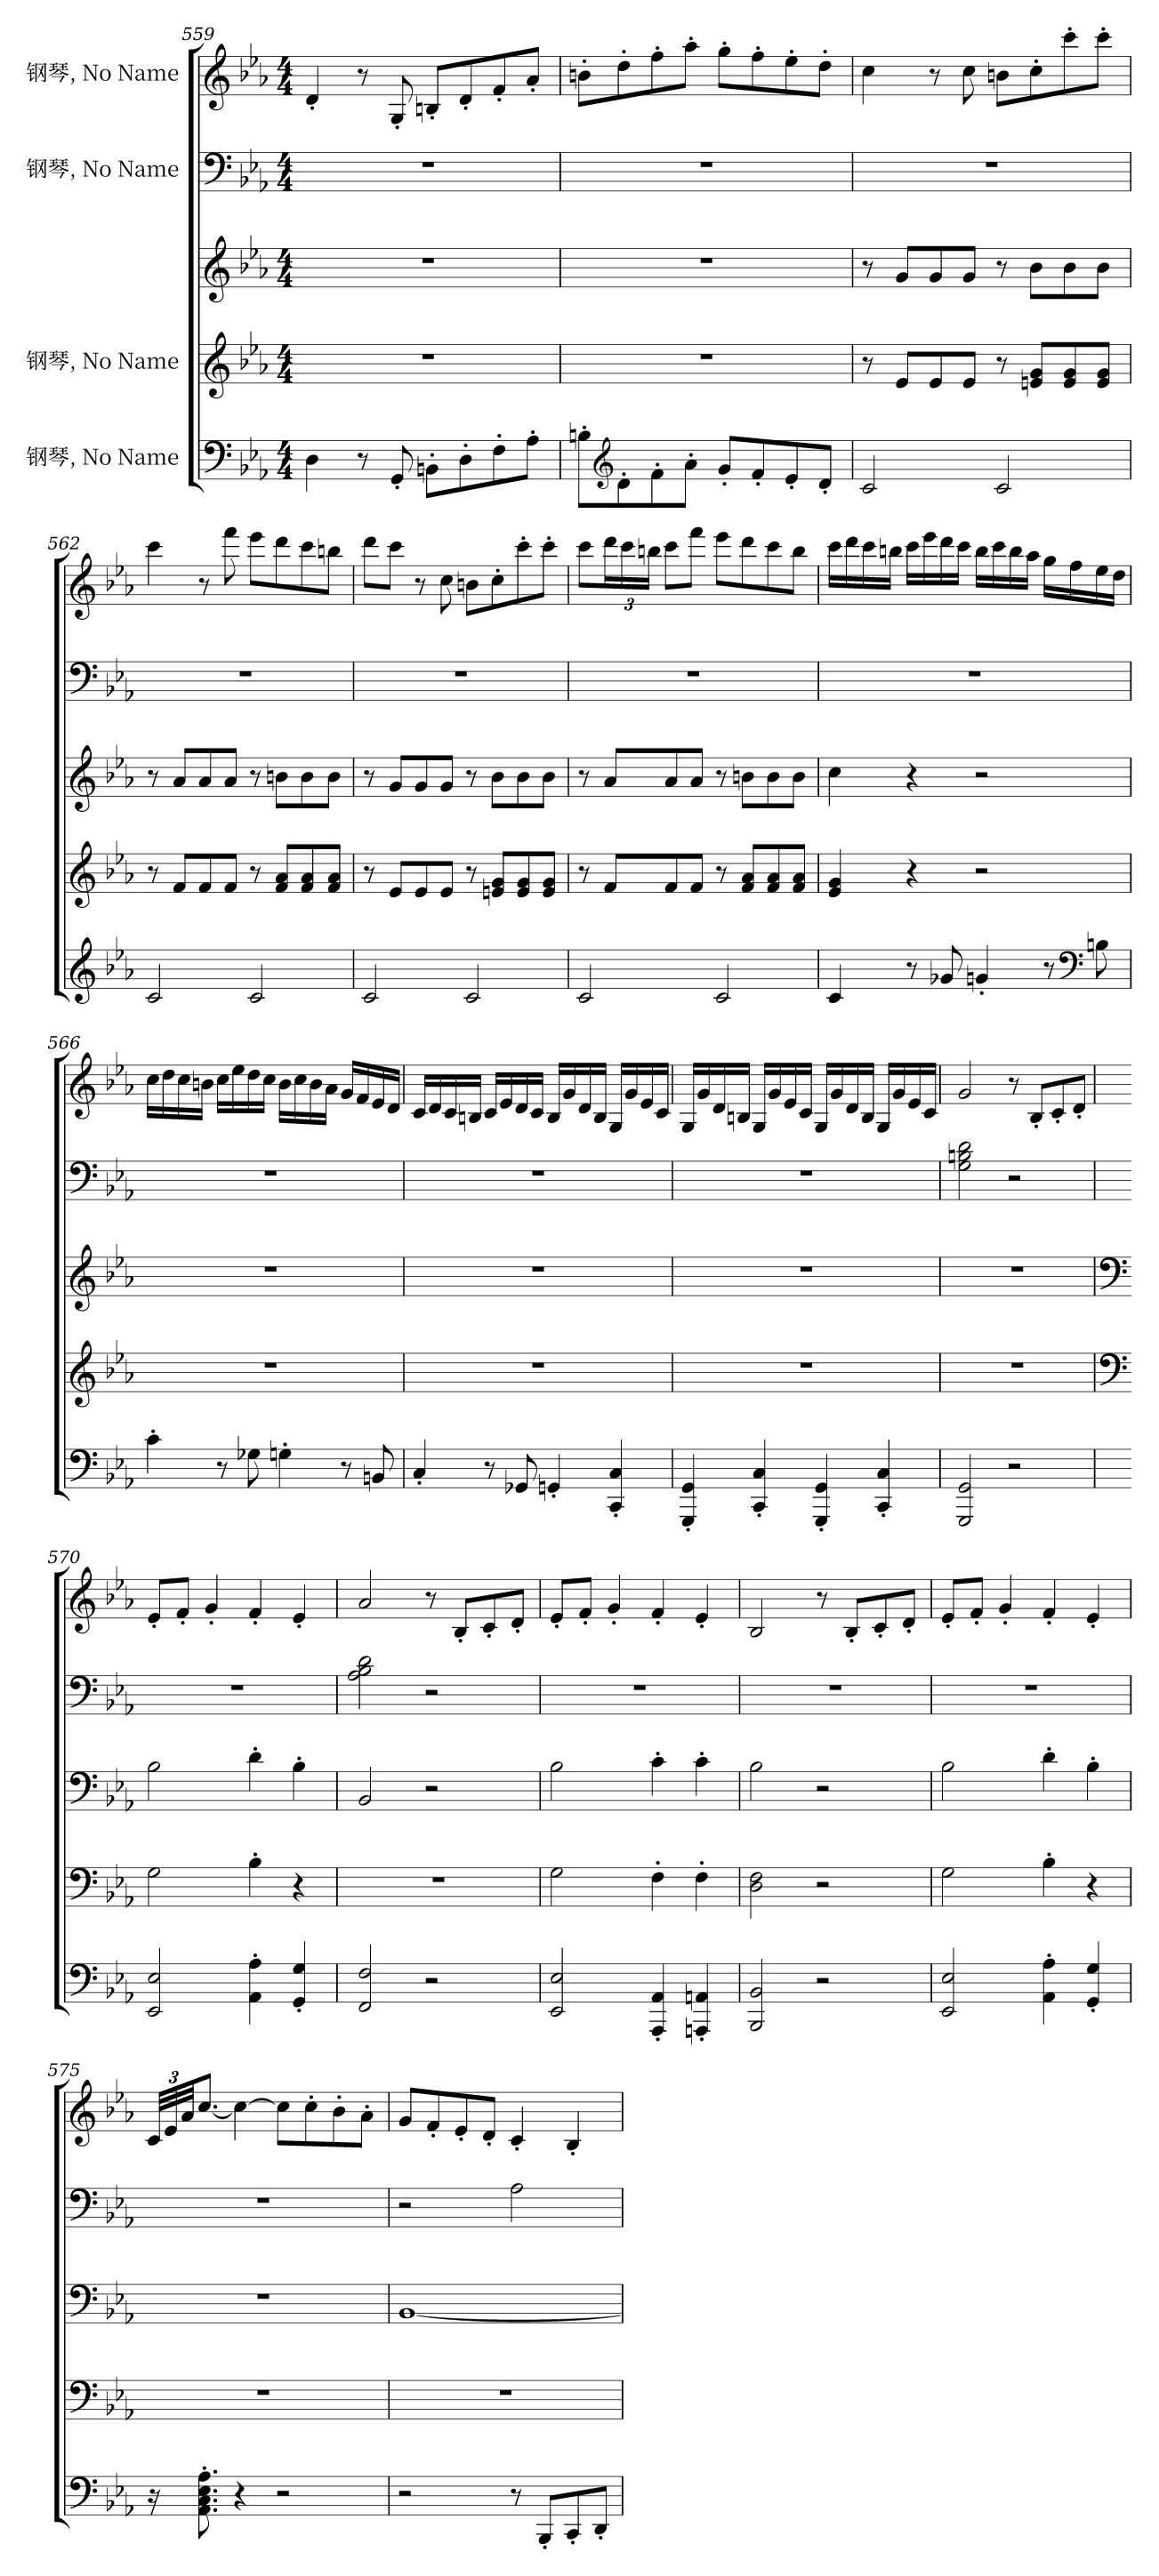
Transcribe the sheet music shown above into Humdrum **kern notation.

**kern	**kern	**kern	**kern	**kern
*part4	*part3	*part3	*part2	*part1
*staff5	*staff4	*staff3	*staff2	*staff1
*I"钢琴, No Name	*I"钢琴, No Name	*	*I"钢琴, No Name	*I"钢琴, No Name
*clefF4	*clefG2	*clefG2	*clefF4	*clefG2
*k[b-e-a-]	*k[b-e-a-]	*k[b-e-a-]	*k[b-e-a-]	*k[b-e-a-]
*M4/4	*M4/4	*M4/4	*M4/4	*M4/4
*MM159	*MM159	*MM159	*MM159	*MM159
=559	=559	=559	=559	=559
4D\	1r	1r	1r	4d'/
8r	.	.	.	8r
8GG'/	.	.	.	8G'/
8BBn'\L	.	.	.	8Bn'/L
8D'\	.	.	.	8d'/
8F'\	.	.	.	8f'/
8A-'\J	.	.	.	8a-'/J
=560	=560	=560	=560	=560
8Bn'\L	1r	1r	1r	8bn'\L
*clefG2	*	*	*	*
8d'\	.	.	.	8dd'\
8f'\	.	.	.	8ff'\
8a-'\J	.	.	.	8aa-'\J
*	*	*	*	*MM161
8g'/L	.	.	.	8gg'\L
8f'/	.	.	.	8ff'\
8e-'/	.	.	.	8ee-'\
*	*	*	*	*MM154
8d'/J	.	.	.	8dd'\J
!!LO:PB:g=z
=561	=561	=561	=561	=561
*	*	*	*	*MM161
2c/	8r	8r	1r	4cc\
.	8e-/L	8g/L	.	.
.	8e-/	8g/	.	8r
.	8e-/J	8g/J	.	8cc\
2c/	8r	8r	.	8bn\L
.	8en/ 8g/L	8b-\L	.	8cc'\
.	8e/ 8g/	8b-\	.	8ccc'\
.	8e/ 8g/J	8b-\J	.	8ccc'\J
=562	=562	=562	=562	=562
*	*	*	*	*MM161
2c/	8r	8r	1r	4ccc\
.	8f/L	8a-/L	.	.
.	8f/	8a-/	.	8r
.	8f/J	8a-/J	.	8fff\
2c/	8r	8r	.	8eee-\L
.	8f/ 8a-/L	8bn\L	.	8ddd\
.	8f/ 8a-/	8b\	.	8ccc\
.	8f/ 8a-/J	8b\J	.	8bbn\J
=563	=563	=563	=563	=563
*	*	*	*	*MM161
2c/	8r	8r	1r	8ddd\L
.	8e-/L	8g/L	.	8ccc\J
.	8e-/	8g/	.	8r
.	8e-/J	8g/J	.	8cc\
2c/	8r	8r	.	8bn\L
.	8en/ 8g/L	8b-\L	.	8cc'\
.	8e/ 8g/	8b-\	.	8ccc'\
.	8e/ 8g/J	8b-\J	.	8ccc'\J
!!LO:LB:g=z
=564	=564	=564	=564	=564
*	*	*	*	*MM161
2c/	8r	8r	1r	8ccc\L
*	*	*	*	*Xbrackettup
.	8f/L	8a-/L	.	24ddd\L
.	.	.	.	24ccc\
.	.	.	.	24bbn\JJ
.	8f/	8a-/	.	8ccc\L
.	8f/J	8a-/J	.	8fff\J
2c/	8r	8r	.	8eee-\L
.	8f/ 8a-/L	8bn\L	.	8ddd\
.	8f/ 8a-/	8b\	.	8ccc\
.	8f/ 8a-/J	8b\J	.	8bb\J
=565	=565	=565	=565	=565
*	*	*	*	*MM161
4c/	4e-/ 4g/	4cc\	1r	16ccc\LL
.	.	.	.	16ddd\
.	.	.	.	16ccc\
.	.	.	.	16bbn\JJ
8r	4r	4r	.	16ccc\LL
.	.	.	.	16eee-\
8g-X/	.	.	.	16ddd\
.	.	.	.	16ccc\JJ
4gn'/	2r	2r	.	16bb\LL
.	.	.	.	16ccc\
.	.	.	.	16bb\
.	.	.	.	16aa-\JJ
8r	.	.	.	16gg\LL
.	.	.	.	16ff\
*clefF4	*	*	*	*
8Bn\	.	.	.	16ee-\
.	.	.	.	16dd\JJ
!!LO:PB:g=z
=566	=566	=566	=566	=566
4c'\	1r	1r	1r	16cc\LL
.	.	.	.	16dd\
.	.	.	.	16cc\
.	.	.	.	16bn\JJ
8r	.	.	.	16cc\LL
.	.	.	.	16ee-\
8G-X\	.	.	.	16dd\
.	.	.	.	16cc\JJ
4Gn'\	.	.	.	16b\LL
.	.	.	.	16cc\
.	.	.	.	16b\
.	.	.	.	16a-\JJ
8r	.	.	.	16g/LL
.	.	.	.	16f/
8BBn/	.	.	.	16e-/
*	*	*	*	*MM159
.	.	.	.	16d/JJ
=567	=567	=567	=567	=567
*	*	*	*	*MM161
4C'/	1r	1r	1r	16c/LL
.	.	.	.	16d/
.	.	.	.	16c/
.	.	.	.	16Bn/JJ
8r	.	.	.	16c/LL
.	.	.	.	16e-/
8GG-X/	.	.	.	16d/
.	.	.	.	16c/JJ
4GGn'/	.	.	.	16B/LL
.	.	.	.	16g/
.	.	.	.	16d/
.	.	.	.	16B/JJ
4CC/' 4C/'	.	.	.	16G/LL
.	.	.	.	16g/
.	.	.	.	16e-/
.	.	.	.	16c/JJ
!!LO:LB:g=z
=568	=568	=568	=568	=568
4GGG/' 4GG/'	1r	1r	1r	16G/LL
.	.	.	.	16g/
.	.	.	.	16d/
.	.	.	.	16Bn/JJ
4CC/' 4C/'	.	.	.	16G/LL
.	.	.	.	16g/
.	.	.	.	16e-/
.	.	.	.	16c/JJ
4GGG/' 4GG/'	.	.	.	16G/LL
.	.	.	.	16g/
.	.	.	.	16d/
.	.	.	.	16B/JJ
4CC/' 4C/'	.	.	.	16G/LL
.	.	.	.	16g/
*	*	*	*	*MM159
.	.	.	.	16e-/
*	*	*	*	*MM150
.	.	.	.	16c/JJ
=569	=569	=569	=569	=569
2GGG/ 2GG/	1r	1r	2G\ 2Bn\ 2d\	2g/
2r	.	.	2r	8r
*	*	*	*	*MM159
.	.	.	.	8B-'/L
.	.	.	.	8c'/
.	.	.	.	8d'/J
=570	=570	=570	=570	=570
*	*clefF4	*clefF4	*	*
2EE-/ 2E-/	2G\	2B-\	1r	8e-'/L
.	.	.	.	8f'/J
.	.	.	.	4g'/
4AA-\' 4A-\'	4B-'\	4d'\	.	4f'/
4GG/' 4G/'	4r	4B-'\	.	4e-'/
=571	=571	=571	=571	=571
2FF/ 2F/	1r	2BB-/	2A-\ 2B-\ 2d\	2a-/
2r	.	2r	2r	8r
*	*	*	*	*MM159
.	.	.	.	8B-'/L
.	.	.	.	8c'/
.	.	.	.	8d'/J
!!LO:PB:g=z
=572	=572	=572	=572	=572
2EE-/ 2E-/	2G\	2B-\	1r	8e-'/L
.	.	.	.	8f'/J
.	.	.	.	4g'/
4AAA-/' 4AA-/'	4F'\	4c'\	.	4f'/
4AAAn/' 4AAn/'	4F'\	4c'\	.	4e-'/
=573	=573	=573	=573	=573
2BBB-/ 2BB-/	2D\ 2F\	2B-\	1r	2B-/
2r	2r	2r	.	8r
*	*	*	*	*MM159
.	.	.	.	8B-'/L
.	.	.	.	8c'/
.	.	.	.	8d'/J
=574	=574	=574	=574	=574
2EE-/ 2E-/	2G\	2B-\	1r	8e-'/L
.	.	.	.	8f'/J
.	.	.	.	4g'/
4AA-\' 4A-\'	4B-'\	4d'\	.	4f'/
4GG/' 4G/'	4r	4B-'\	.	4e-'/
=575	=575	=575	=575	=575
16r	1r	1r	1r	48c/LLL
.	.	.	.	48e-/
*	*	*	*	*MM154
.	.	.	.	48a-/JJ
8.AA-\' 8.C\' 8.E-\' 8.A-\'	.	.	.	[8.cc/J
4r	.	.	.	4cc\_
2r	.	.	.	8cc\L]
*	*	*	*	*MM159
.	.	.	.	8cc'\
.	.	.	.	8b-'\
.	.	.	.	8a-'\J
=576	=576	=576	=576	=576
2r	1r	[1BB-	2r	8g/L
.	.	.	.	8f'/
.	.	.	.	8e-'/
.	.	.	.	8d'/J
8r	.	.	2A-\	4c'/
8BBB-'/L	.	.	.	.
8CC'/	.	.	.	4B-'/
8DD'/J	.	.	.	.
=	=	=	=	=
*-	*-	*-	*-	*-
